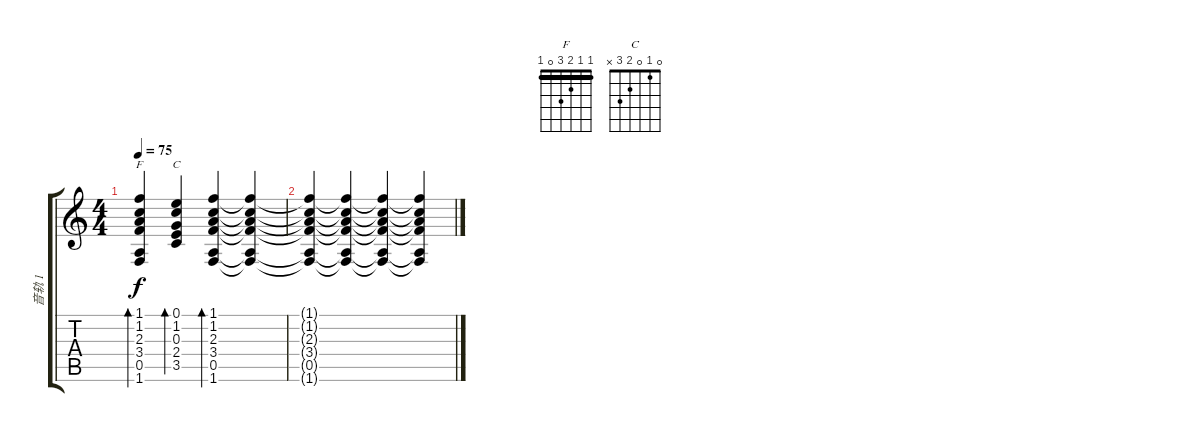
\track ("音轨 1" "音轨 1") {instrument acousticguitarsteel}
\staff {score tabs}
\tuning (E4 B3 G3 D3 A2 E2) {hide}
\chord ("F" 1 1 2 3 0 1) {barre 1}
\chord ("C" 0 1 0 2 3 x)
\ts (4 4)
\tempo 75
\clef g2
\ks c
(1.1 1.2 2.3 3.4 0.5 1.6).4{bd 240 ch "F" dy f} (0.1 1.2 0.3 2.4 3.5).4{bd 240 ch "C"} (1.1 1.2 2.3 3.4 0.5 1.6).4{bd 240} (1.1{t} 1.2{t} 2.3{t} 3.4{t} 0.5{t} 1.6{t}).4 |
(1.1{t} 1.2{t} 2.3{t} 3.4{t} 0.5{t} 1.6{t}).4 (1.1{t} 1.2{t} 2.3{t} 3.4{t} 0.5{t} 1.6{t}).4 (1.1{t} 1.2{t} 2.3{t} 3.4{t} 0.5{t} 1.6{t}).4 (1.1{t} 1.2{t} 2.3{t} 3.4{t} 0.5{t} 1.6{t}).4
